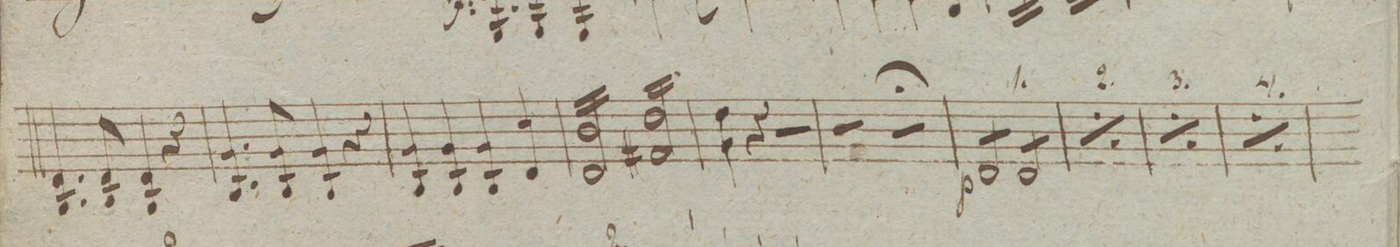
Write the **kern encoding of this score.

**kern	**dynam
*I"Violino 2do	*
*clefG2	*
*k[]	*
*met(c|)	*
*M2/2	*
4.d/ 4.B/	.
8d/ 8B/	.
4d/ 4B/	.
4r	.
=10	=10
4.g/ 4.B/	.
8g/ 8B/	.
4g/ 4B/	.
4r	.
=11	=11
4g/ 4B/	.
4g/ 4B/	.
4g/ 4B/	.
4cc/ 4d/	.
=12	=12
*tremolo	*
16b/ 16d/LL	.
16b/ 16d/	.
16b/ 16d/	.
16b/ 16d/	.
16b/ 16d/	.
16b/ 16d/	.
16b/ 16d/	.
16b/ 16d/JJ	.
16cc/ 16f#X/LL	.
16cc/ 16f#X/	.
16cc/ 16f#X/	.
16cc/ 16f#X/	.
16cc/ 16f#X/	.
16cc/ 16f#X/	.
16cc/ 16f#X/	.
16cc/ 16f#X/JJ	.
*Xtremolo	*
=13	=13
4dd\ 4g\	.
4r	.
2r	.
=14	=14
2r	.
2r;	.
=15	=15
*tremolo	*
8d/L	p
8d/	.
8d/	.
8d/J	.
8d/L	.
8d/	.
8d/	.
8d/J	.
=16	=16
*rep	*
8d/L	.
8d/	.
8d/	.
8d/J	.
8d/L	.
8d/	.
8d/	.
8d/J	.
*Xrep	*
=17	=17
*rep	*
8d/L	.
8d/	.
8d/	.
8d/J	.
8d/L	.
8d/	.
8d/	.
8d/J	.
*Xrep	*
=18	=18
*rep	*
8d/L	.
8d/	.
8d/	.
8d/J	.
8d/L	.
8d/	.
8d/	.
8d/J	.
*Xrep	*
*Xtremolo	*
=19	=19
*-	*-
